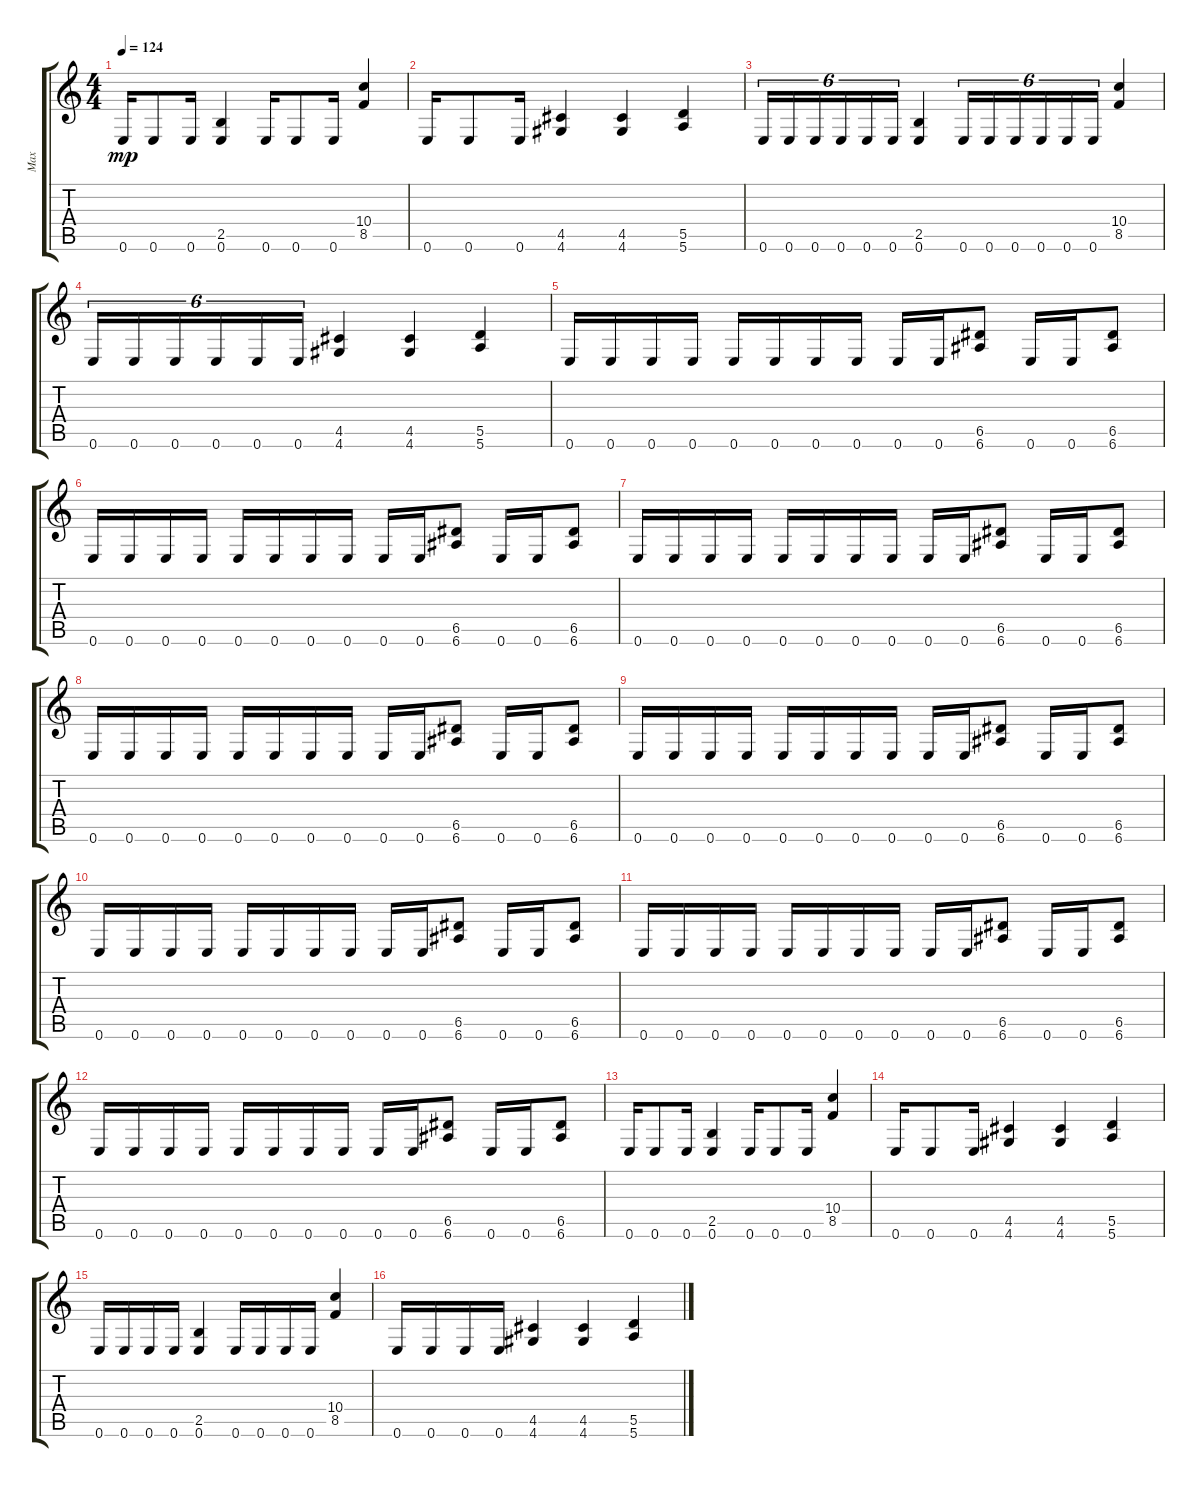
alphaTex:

\track ("Max" "Max") {instrument distortionguitar}
\staff {score tabs}
\tuning (E4 B3 G3 D3 A2 E2) {hide}
\ts (4 4)
\tempo 124
\clef g2
\ks c
0.6.16{dy mp} 0.6.8 0.6.16 (2.5 0.6).4 0.6.16 0.6.8 0.6.16 (10.4 8.5).4 |
0.6.16 0.6.8 0.6.16 (4.5 4.6).4 (4.5 4.6).4 (5.5 5.6).4 |
0.6.16{tu (6 4)} 0.6.16{tu (6 4)} 0.6.16{tu (6 4)} 0.6.16{tu (6 4)} 0.6.16{tu (6 4)} 0.6.16{tu (6 4)} (2.5 0.6).4 0.6.16{tu (6 4)} 0.6.16{tu (6 4)} 0.6.16{tu (6 4)} 0.6.16{tu (6 4)} 0.6.16{tu (6 4)} 0.6.16{tu (6 4)} (10.4 8.5).4 |
0.6.16{tu (6 4)} 0.6.16{tu (6 4)} 0.6.16{tu (6 4)} 0.6.16{tu (6 4)} 0.6.16{tu (6 4)} 0.6.16{tu (6 4)} (4.5 4.6).4 (4.5 4.6).4 (5.5 5.6).4 |
0.6.16 0.6.16 0.6.16 0.6.16 0.6.16 0.6.16 0.6.16 0.6.16 0.6.16 0.6.16 (6.5 6.6).8 0.6.16 0.6.16 (6.5 6.6).8 |
0.6.16 0.6.16 0.6.16 0.6.16 0.6.16 0.6.16 0.6.16 0.6.16 0.6.16 0.6.16 (6.5 6.6).8 0.6.16 0.6.16 (6.5 6.6).8 |
0.6.16 0.6.16 0.6.16 0.6.16 0.6.16 0.6.16 0.6.16 0.6.16 0.6.16 0.6.16 (6.5 6.6).8 0.6.16 0.6.16 (6.5 6.6).8 |
0.6.16 0.6.16 0.6.16 0.6.16 0.6.16 0.6.16 0.6.16 0.6.16 0.6.16 0.6.16 (6.5 6.6).8 0.6.16 0.6.16 (6.5 6.6).8 |
0.6.16 0.6.16 0.6.16 0.6.16 0.6.16 0.6.16 0.6.16 0.6.16 0.6.16 0.6.16 (6.5 6.6).8 0.6.16 0.6.16 (6.5 6.6).8 |
0.6.16 0.6.16 0.6.16 0.6.16 0.6.16 0.6.16 0.6.16 0.6.16 0.6.16 0.6.16 (6.5 6.6).8 0.6.16 0.6.16 (6.5 6.6).8 |
0.6.16 0.6.16 0.6.16 0.6.16 0.6.16 0.6.16 0.6.16 0.6.16 0.6.16 0.6.16 (6.5 6.6).8 0.6.16 0.6.16 (6.5 6.6).8 |
0.6.16 0.6.16 0.6.16 0.6.16 0.6.16 0.6.16 0.6.16 0.6.16 0.6.16 0.6.16 (6.5 6.6).8 0.6.16 0.6.16 (6.5 6.6).8 |
0.6.16 0.6.8 0.6.16 (2.5 0.6).4 0.6.16 0.6.8 0.6.16 (10.4 8.5).4 |
0.6.16 0.6.8 0.6.16 (4.5 4.6).4 (4.5 4.6).4 (5.5 5.6).4 |
0.6.16 0.6.16 0.6.16 0.6.16 (2.5 0.6).4 0.6.16 0.6.16 0.6.16 0.6.16 (10.4 8.5).4 |
0.6.16 0.6.16 0.6.16 0.6.16 (4.5 4.6).4 (4.5 4.6).4 (5.5 5.6).4
